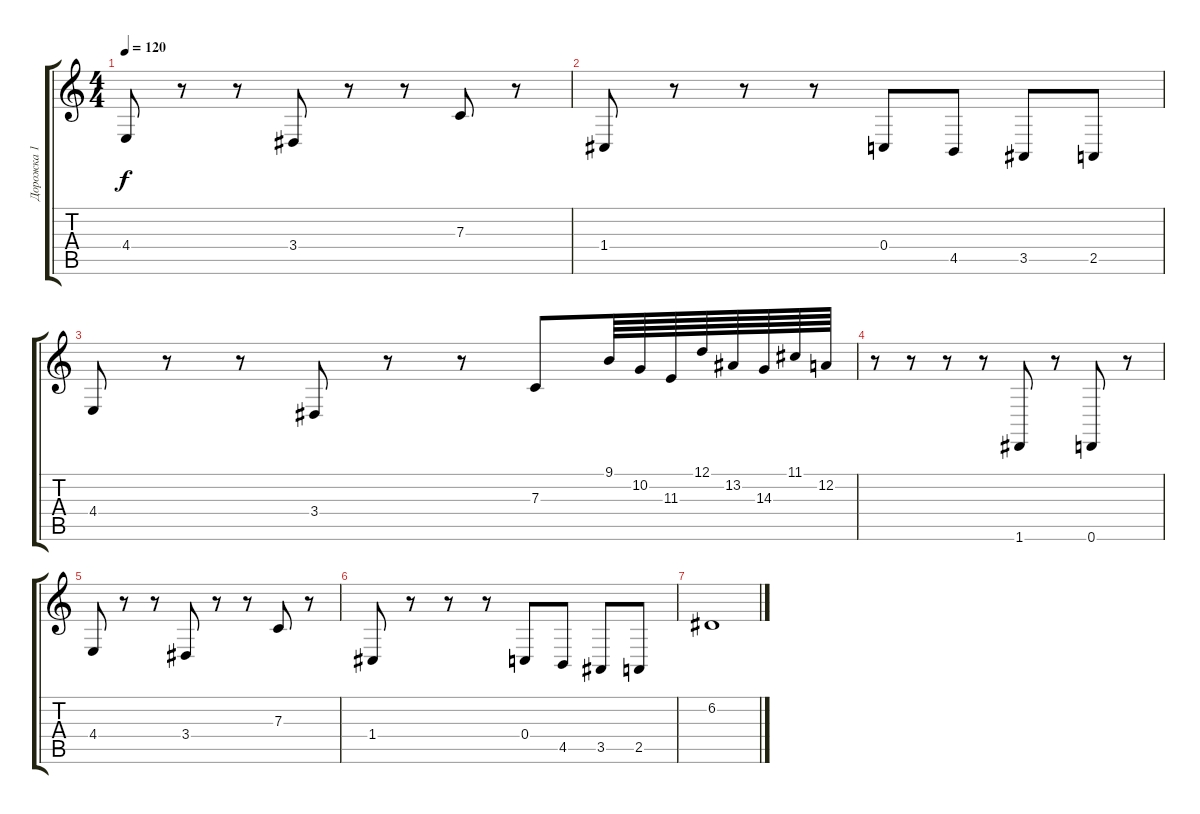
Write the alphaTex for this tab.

\track ("Дорожка 1" "Дорожка 1") {instrument violin}
\staff {score tabs}
\tuning (D4 A3 F3 C3 G2 D2) {hide}
\ts (4 4)
\tempo 120
\clef g2
\ks c
4.4.8{dy f} r.8 r.8 3.4.8 r.8 r.8 7.3.8 r.8 |
1.4.8 r.8 r.8 r.8 0.4.8 4.5.8 3.5.8 2.5.8 |
4.4.8 r.8 r.8 3.4.8 r.8 r.8 7.3.8 9.1.64 10.2.64 11.3.64 12.1.64 13.2.64 14.3.64 11.1.64 12.2.64 |
r.8 r.8 r.8 r.8 1.6.8 r.8 0.6.8 r.8 |
4.4.8 r.8 r.8 3.4.8 r.8 r.8 7.3.8 r.8 |
1.4.8 r.8 r.8 r.8 0.4.8 4.5.8 3.5.8 2.5.8 |
6.2.1
